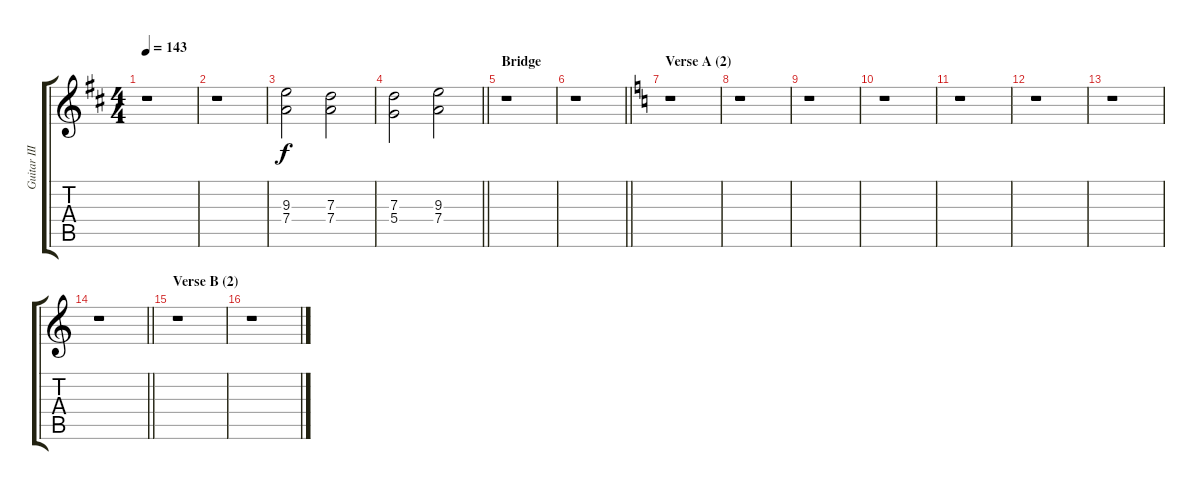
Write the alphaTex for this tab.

\track ("Guitar III" "Guitar III") {instrument distortionguitar}
\staff {score tabs}
\tuning (E4 B3 G3 D3 A2 E2) {hide}
\ts (4 4)
\tempo 143
\clef g2
\ks d
r.1{dy f} |
r.1 |
(9.3 7.4).2 (7.3 7.4).2 |
\barLineRight lightlight
(7.3 5.4).2 (9.3 7.4).2 |
\section ("" "Bridge")
r.1 |
\barLineRight lightlight
r.1 |
\section ("" "Verse A (2)")
\ks aminor
r.1 |
r.1 |
r.1 |
r.1 |
r.1 |
r.1 |
r.1 |
\barLineRight lightlight
r.1 |
\section ("" "Verse B (2)")
r.1 |
r.1
